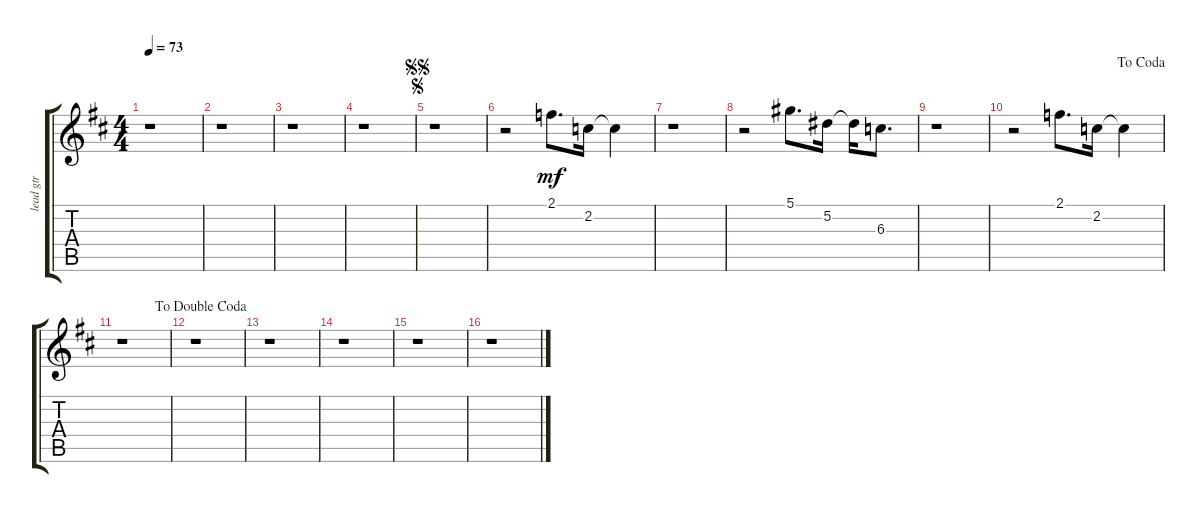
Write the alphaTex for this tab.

\track ("lead gtr" "lead gtr") {instrument distortionguitar}
\staff {score tabs}
\tuning (Eb4 Bb3 Gb3 Db3 Ab2 Eb2) {hide}
\ts (4 4)
\tempo 73
\clef g2
\ks d
r.1{dy f} |
r.1 |
r.1 |
r.1 |
\jump segno
\jump segnosegno
r.1 |
r.2 2.1.8{d dy mf} 2.2.16 2.2{t}.4 |
r.1 |
r.2 5.1.8{d} 5.2.16 5.2{t}.16 6.3.8{d} |
r.1 |
\jump dacoda
r.2 2.1.8{d} 2.2.16 2.2{t}.4 |
r.1 |
\jump dadoublecoda
r.1 |
r.1 |
r.1 |
r.1 |
r.1
